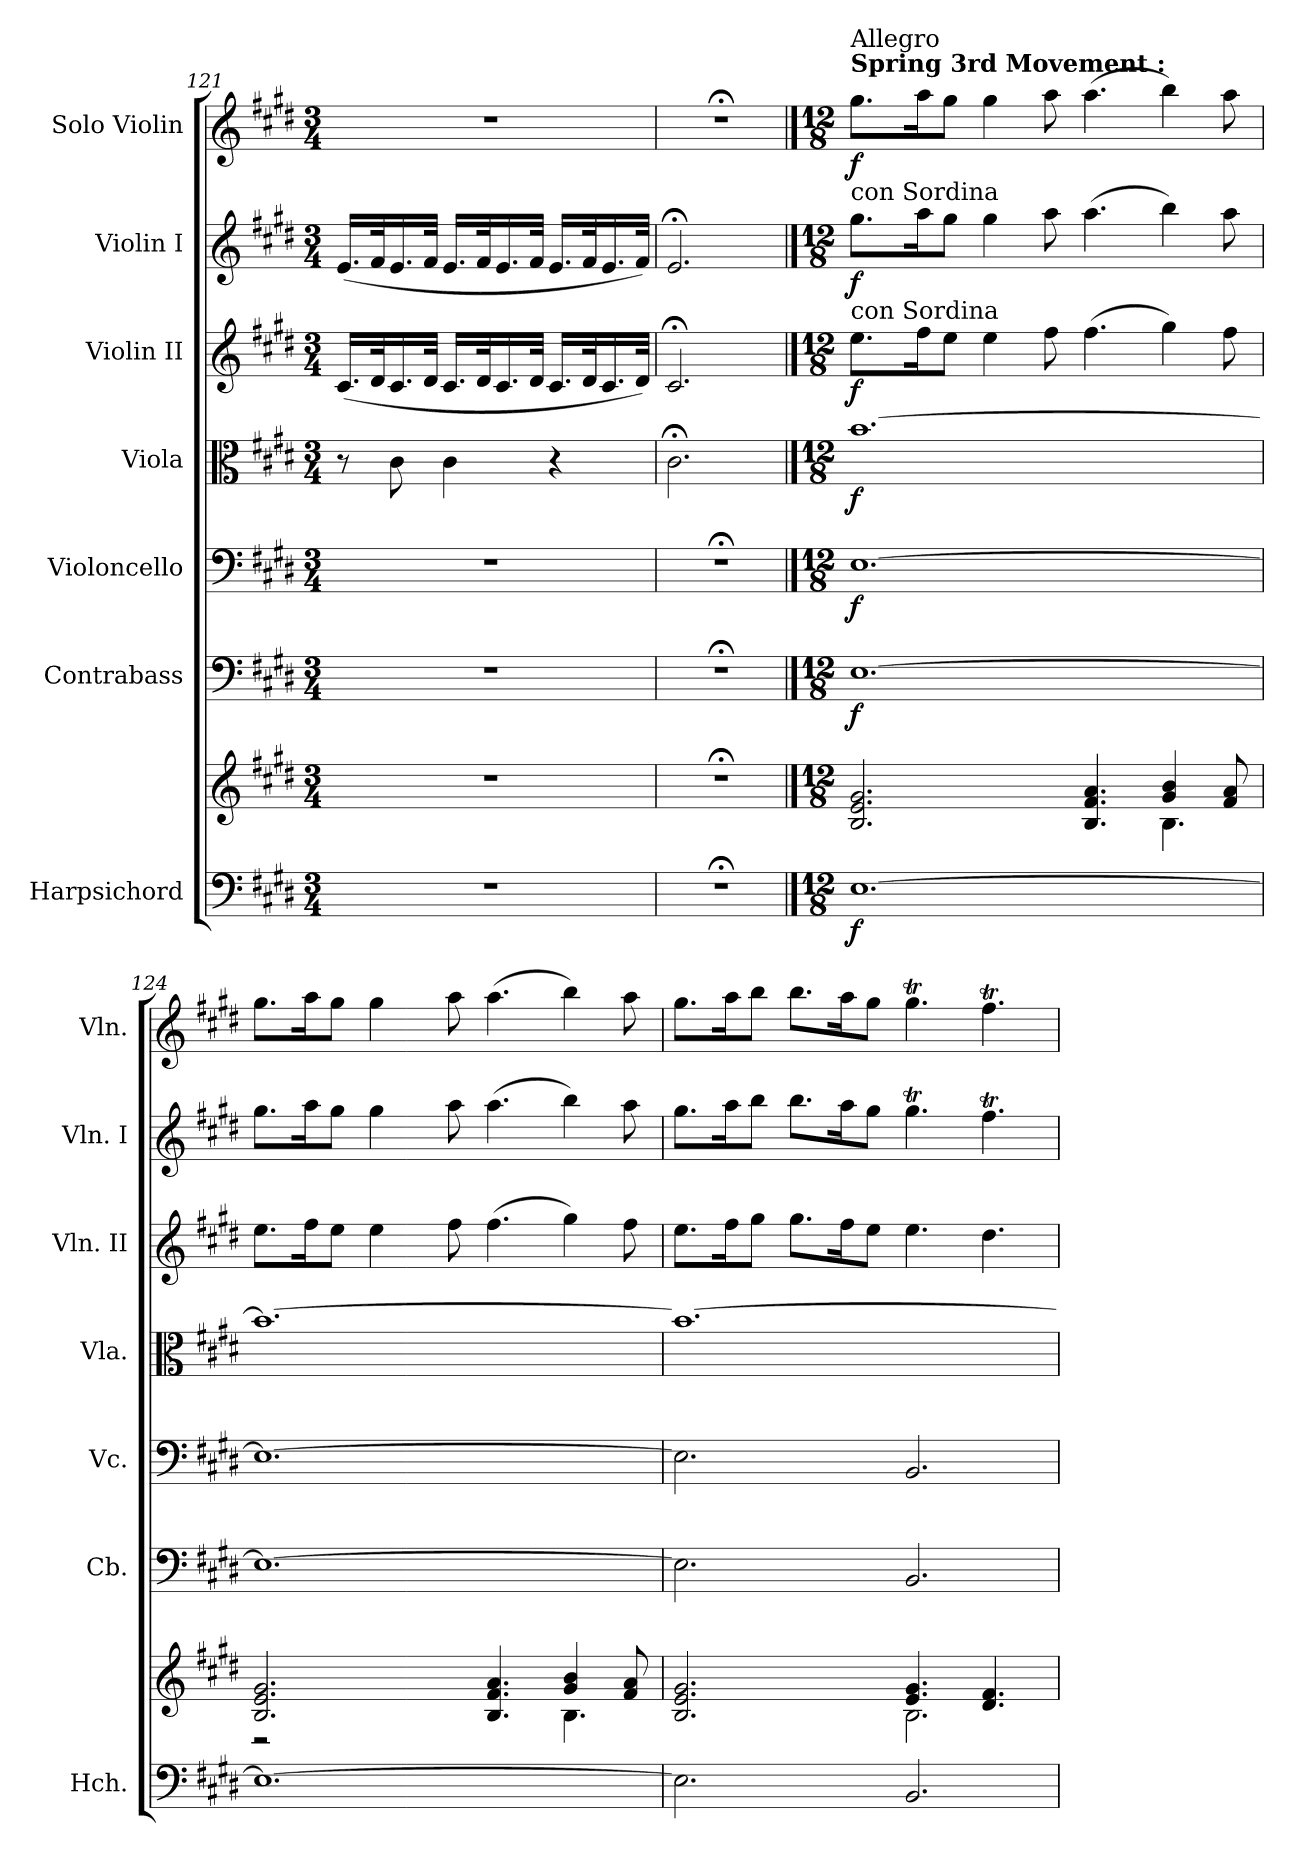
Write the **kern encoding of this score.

**kern	**kern	**dynam	**kern	**dynam	**kern	**dynam	**kern	**dynam	**kern	**dynam	**kern	**dynam	**kern	**dynam
*part7	*part7	*part7	*part6	*part6	*part5	*part5	*part4	*part4	*part3	*part3	*part2	*part2	*part1	*part1
*staff8	*staff7	*staff7/8	*staff6	*staff6	*staff5	*staff5	*staff4	*staff4	*staff3	*staff3	*staff2	*staff2	*staff1	*staff1
*I"Harpsichord	*	*	*I"Contrabass	*	*I"Violoncello	*	*I"Viola	*	*I"Violin II	*	*I"Violin I	*	*I"Solo Violin	*
*I'Hch.	*	*	*I'Cb.	*	*I'Vc.	*	*I'Vla.	*	*I'Vln. II	*	*I'Vln. I	*	*I'Vln.	*
*clefF4	*clefG2	*	*clefF4	*	*clefF4	*	*clefC3	*	*clefG2	*	*clefG2	*	*clefG2	*
*	*	*	*ITrd7c12	*	*	*	*	*	*	*	*	*	*	*
*k[f#c#g#d#]	*k[f#c#g#d#]	*	*k[f#c#g#d#]	*	*k[f#c#g#d#]	*	*k[f#c#g#d#]	*	*k[f#c#g#d#]	*	*k[f#c#g#d#]	*	*k[f#c#g#d#]	*
*M3/4	*M3/4	*	*M3/4	*	*M3/4	*	*M3/4	*	*M3/4	*	*M3/4	*	*M3/4	*
=121	=121	=121	=121	=121	=121	=121	=121	=121	=121	=121	=121	=121	=121	=121
2.r	2.r	.	2.r	.	2.r	.	8r	.	(<16.c#/LL	.	(<16.e/LL	.	2.r	.
.	.	.	.	.	.	.	.	.	32d#/K	.	32f#/K	.	.	.
.	.	.	.	.	.	.	8c#\	.	16.c#/	.	16.e/	.	.	.
.	.	.	.	.	.	.	.	.	32d#/JJk	.	32f#/JJk	.	.	.
.	.	.	.	.	.	.	4c#\	.	16.c#/LL	.	16.e/LL	.	.	.
.	.	.	.	.	.	.	.	.	32d#/K	.	32f#/K	.	.	.
.	.	.	.	.	.	.	.	.	16.c#/	.	16.e/	.	.	.
.	.	.	.	.	.	.	.	.	32d#/JJk	.	32f#/JJk	.	.	.
.	.	.	.	.	.	.	4r	.	16.c#/LL	.	16.e/LL	.	.	.
.	.	.	.	.	.	.	.	.	32d#/K	.	32f#/K	.	.	.
.	.	.	.	.	.	.	.	.	16.c#/	.	16.e/	.	.	.
.	.	.	.	.	.	.	.	.	32d#/JJk)	.	32f#/JJk)	.	.	.
=122	=122	=122	=122	=122	=122	=122	=122	=122	=122	=122	=122	=122	=122	=122
2.r;<	2.r;<	.	2.r;<	.	2.r;<	.	2.c#;<Z\	.	2.c#;<Z/	.	2.e;<Z/	.	2.r;<	.
!!LO:PB:g=z
==123	==123	==123	==123	==123	==123	==123	==123	==123	==123	==123	==123	==123	==123	==123
*M12/8	*M12/8	*	*M12/8	*	*M12/8	*	*M12/8	*	*M12/8	*	*M12/8	*	*M12/8	*
*	*^	*	*	*	*	*	*	*	*	*	*	*	*	*
!	!	!	!	!	!	!	!	!	!	!	!	!	!	!LO:TX:a:B:t=Spring 3rd Movement &colon;	!
!	!	!	!	!	!	!	!	!	!	!	!	!	!	!LO:TX:t=Allegro	!
!	!	!	!	!	!	!	!	!	!	!	!	!LO:TX:a:t=con Sordina	!	!	!
!	!	!	!	!	!	!	!	!	!	!LO:TX:a:t=con Sordina	!	!	!	!	!
!	!	!	!LO:DY:b=2	!	!LO:DY:b	!	!LO:DY:b	!	!LO:DY:b	!	!LO:DY:b	!	!LO:DY:b	!	!LO:DY:b
[1.E	2.B/ 2.e/ 2.g#/	8ryy	f	[1.EE	f	[1.E	f	[1.b	f	8.ee\L	f	8.gg#\L	f	8.gg#\L	f
*	*v	*v	*	*	*	*	*	*	*	*	*	*	*	*	*
.	.	.	.	.	.	.	.	.	16ff#\K	.	16aa\K	.	16aa\K	.
.	.	.	.	.	.	.	.	.	8ee\J	.	8gg#\J	.	8gg#\J	.
.	.	.	.	.	.	.	.	.	4ee\	.	4gg#\	.	4gg#\	.
.	.	.	.	.	.	.	.	.	8ff#\	.	8aa\	.	8aa\	.
.	4.B/ 4.f#/ 4.a/	.	.	.	.	.	.	.	(>4.ff#\	.	(>4.aa\	.	(>4.aa\	.
*	*^	*	*	*	*	*	*	*	*	*	*	*	*	*
.	4g#/ 4b/	4.B\	.	.	.	.	.	.	.	4gg#\)	.	4bb\)	.	4bb\)	.
.	8f#/ 8a/	.	.	.	.	.	.	.	.	8ff#\	.	8aa\	.	8aa\	.
=124	=124	=124	=124	=124	=124	=124	=124	=124	=124	=124	=124	=124	=124	=124	=124
1.E_	2.B/ 2.e/ 2.g#/	2r	.	1.EE_	.	1.E_	.	1.b_	.	8.ee\L	.	8.gg#\L	.	8.gg#\L	.
.	.	.	.	.	.	.	.	.	.	16ff#\K	.	16aa\K	.	16aa\K	.
.	.	.	.	.	.	.	.	.	.	8ee\J	.	8gg#\J	.	8gg#\J	.
.	.	.	.	.	.	.	.	.	.	4ee\	.	4gg#\	.	4gg#\	.
.	.	8ryy	.	.	.	.	.	.	.	.	.	.	.	.	.
*	*v	*v	*	*	*	*	*	*	*	*	*	*	*	*	*
.	.	.	.	.	.	.	.	.	8ff#\	.	8aa\	.	8aa\	.
.	4.B/ 4.f#/ 4.a/	.	.	.	.	.	.	.	(>4.ff#\	.	(>4.aa\	.	(>4.aa\	.
*	*^	*	*	*	*	*	*	*	*	*	*	*	*	*
.	4g#/ 4b/	4.B\	.	.	.	.	.	.	.	4gg#\)	.	4bb\)	.	4bb\)	.
.	8f#/ 8a/	.	.	.	.	.	.	.	.	8ff#\	.	8aa\	.	8aa\	.
=125	=125	=125	=125	=125	=125	=125	=125	=125	=125	=125	=125	=125	=125	=125	=125
2.E\]	2.B/ 2.e/ 2.g#/	2.ryy	.	2.EE\]	.	2.E\]	.	1.b_	.	8.ee\L	.	8.gg#\L	.	8.gg#\L	.
.	.	.	.	.	.	.	.	.	.	16ff#\K	.	16aa\K	.	16aa\K	.
.	.	.	.	.	.	.	.	.	.	8gg#\J	.	8bb\J	.	8bb\J	.
.	.	.	.	.	.	.	.	.	.	8.gg#\L	.	8.bb\L	.	8.bb\L	.
.	.	.	.	.	.	.	.	.	.	16ff#\K	.	16aa\K	.	16aa\K	.
.	.	.	.	.	.	.	.	.	.	8ee\J	.	8gg#\J	.	8gg#\J	.
2.BB/	4.e/ 4.g#/	2.B\	.	2.BBB/	.	2.BB/	.	.	.	4.ee\	.	4.gg#t\	.	4.gg#t\	.
.	4.d#/ 4.f#/	.	.	.	.	.	.	.	.	4.dd#\	.	4.ff#T\	.	4.ff#T\	.
*	*v	*v	*	*	*	*	*	*	*	*	*	*	*	*	*
=	=	=	=	=	=	=	=	=	=	=	=	=	=	=
*-	*-	*-	*-	*-	*-	*-	*-	*-	*-	*-	*-	*-	*-	*-
